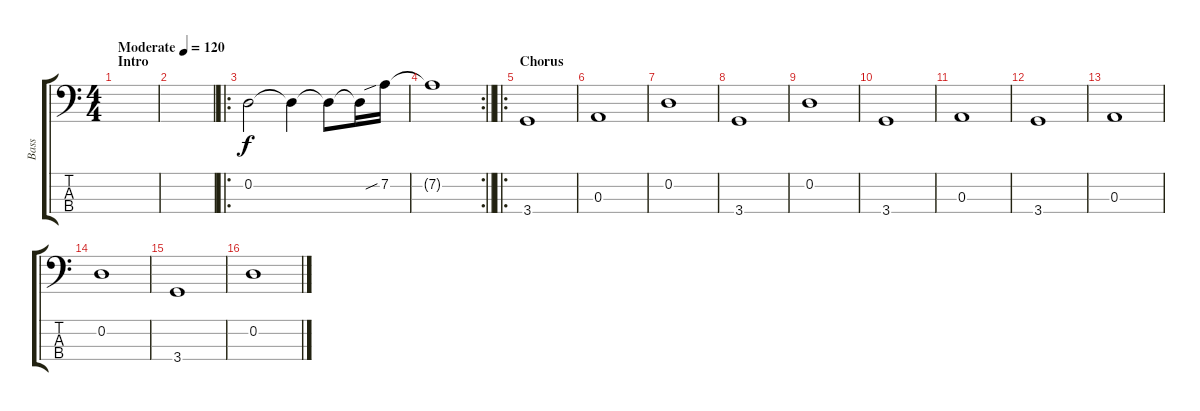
\track ("Bass" "Bass") {instrument electricbassfinger}
\staff {score tabs}
\tuning (G2 D2 A1 E1) {hide}
\ts (4 4)
\section ("" "Intro")
\tempo (120 "Moderate")
\clef f4
\ks c
|
|
\ro
0.2.2 0.2{t}.4 0.2{t}.8 0.2{t}.16 7.2{sib}.16 |
\rc 2
\barLineRight lightlight
7.2{t}.1 |
\ro
\section ("" "Chorus")
3.4.1 |
0.3.1 |
0.2.1 |
3.4.1 |
0.2.1 |
3.4.1 |
0.3.1 |
3.4.1 |
0.3.1 |
0.2.1 |
3.4.1 |
0.2.1
